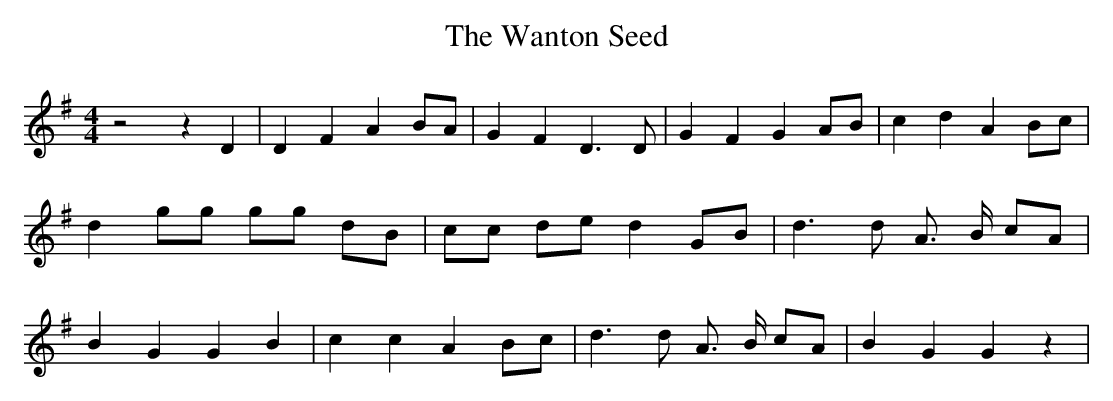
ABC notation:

X:1
T:The Wanton Seed
M:4/4
L:1/8
K:G
 z4 z2 D2| D2 F2 A2B-A| G2 F2 D3 D| G2 F2 G2A-B| c2 d2 A2B-c| d2 gg gg dB|\
 cc de d2G-B| d3 d A3/2 B/2 cA| B2 G2 G2 B2| c2 c2 A2B-c| d3 d A3/2 B/2 cA|\
 B2 G2 G2 z2|
